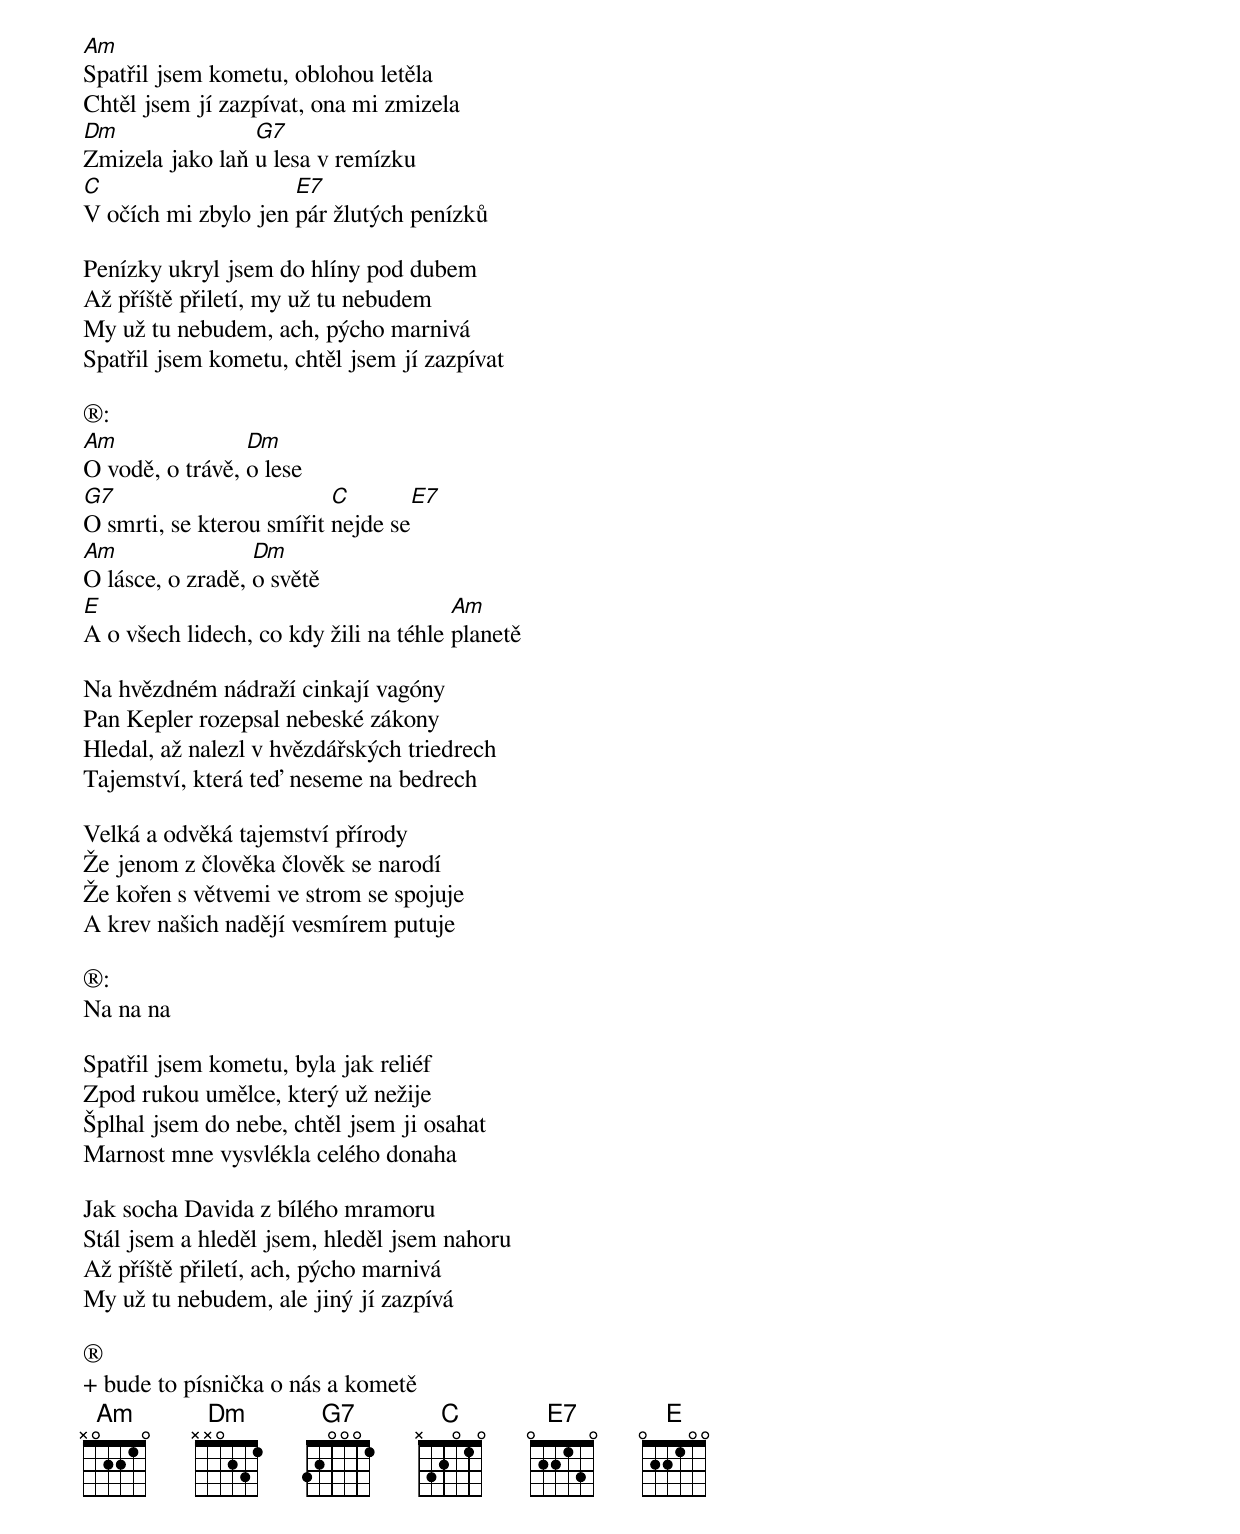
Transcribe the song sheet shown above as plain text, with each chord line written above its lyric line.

Am
Spatřil jsem kometu, oblohou letěla
Chtěl jsem jí zazpívat, ona mi zmizela
Dm               G7
Zmizela jako laň u lesa v remízku
C                    E7
V očích mi zbylo jen pár žlutých penízků

Penízky ukryl jsem do hlíny pod dubem
Až příště přiletí, my už tu nebudem
My už tu nebudem, ach, pýcho marnivá
Spatřil jsem kometu, chtěl jsem jí zazpívat

®:
Am               Dm
O vodě, o trávě, o lese
G7                        C       E7
O smrti, se kterou smířit nejde se
Am                Dm
O lásce, o zradě, o světě
E                                      Am
A o všech lidech, co kdy žili na téhle planetě

Na hvězdném nádraží cinkají vagóny
Pan Kepler rozepsal nebeské zákony
Hledal, až nalezl v hvězdářských triedrech
Tajemství, která teď neseme na bedrech

Velká a odvěká tajemství přírody
Že jenom z člověka člověk se narodí
Že kořen s větvemi ve strom se spojuje
A krev našich nadějí vesmírem putuje

®:
Na na na

Spatřil jsem kometu, byla jak reliéf
Zpod rukou umělce, který už nežije
Šplhal jsem do nebe, chtěl jsem ji osahat
Marnost mne vysvlékla celého donaha

Jak socha Davida z bílého mramoru
Stál jsem a hleděl jsem, hleděl jsem nahoru
Až příště přiletí, ach, pýcho marnivá
My už tu nebudem, ale jiný jí zazpívá

®
+ bude to písnička o nás a kometě
